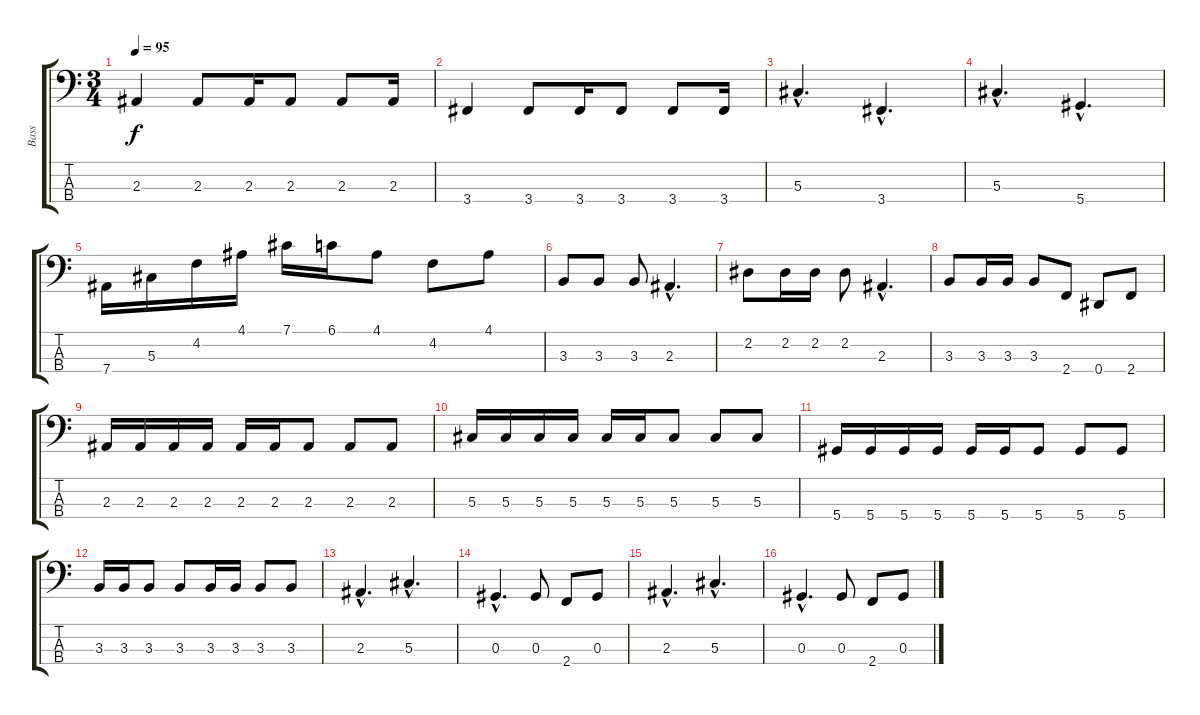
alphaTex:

\track ("Bass" "Bass") {instrument electricbasspick}
\staff {score tabs}
\tuning (Gb2 Db2 Ab1 Eb1) {hide}
\ts (3 4)
\tempo 95
\clef f4
\ks c
2.3.4{dy f} 2.3.8 2.3.16 2.3.8 2.3.8 2.3.16 |
3.4.4 3.4.8 3.4.16 3.4.8 3.4.8 3.4.16 |
5.3{hac}.4{d} 3.4{hac}.4{d} |
5.3{hac}.4{d} 5.4{hac}.4{d} |
7.4.16 5.3.16 4.2.16 4.1.16 7.1.16 6.1.16 4.1.8 4.2.8 4.1.8 |
3.3.8 3.3.8 3.3.8 2.3{hac}.4{d} |
2.2.8 2.2.16 2.2.16 2.2.8 2.3{hac}.4{d} |
3.3.8 3.3.16 3.3.16 3.3.8 2.4.8 0.4.8 2.4.8 |
2.3.16 2.3.16 2.3.16 2.3.16 2.3.16 2.3.16 2.3.8 2.3.8 2.3.8 |
5.3.16 5.3.16 5.3.16 5.3.16 5.3.16 5.3.16 5.3.8 5.3.8 5.3.8 |
5.4.16 5.4.16 5.4.16 5.4.16 5.4.16 5.4.16 5.4.8 5.4.8 5.4.8 |
3.3.16 3.3.16 3.3.8 3.3.8 3.3.16 3.3.16 3.3.8 3.3.8 |
2.3{hac}.4{d} 5.3{hac}.4{d} |
0.3{hac}.4{d} 0.3.8 2.4.8 0.3.8 |
2.3{hac}.4{d} 5.3{hac}.4{d} |
0.3{hac}.4{d} 0.3.8 2.4.8 0.3.8
